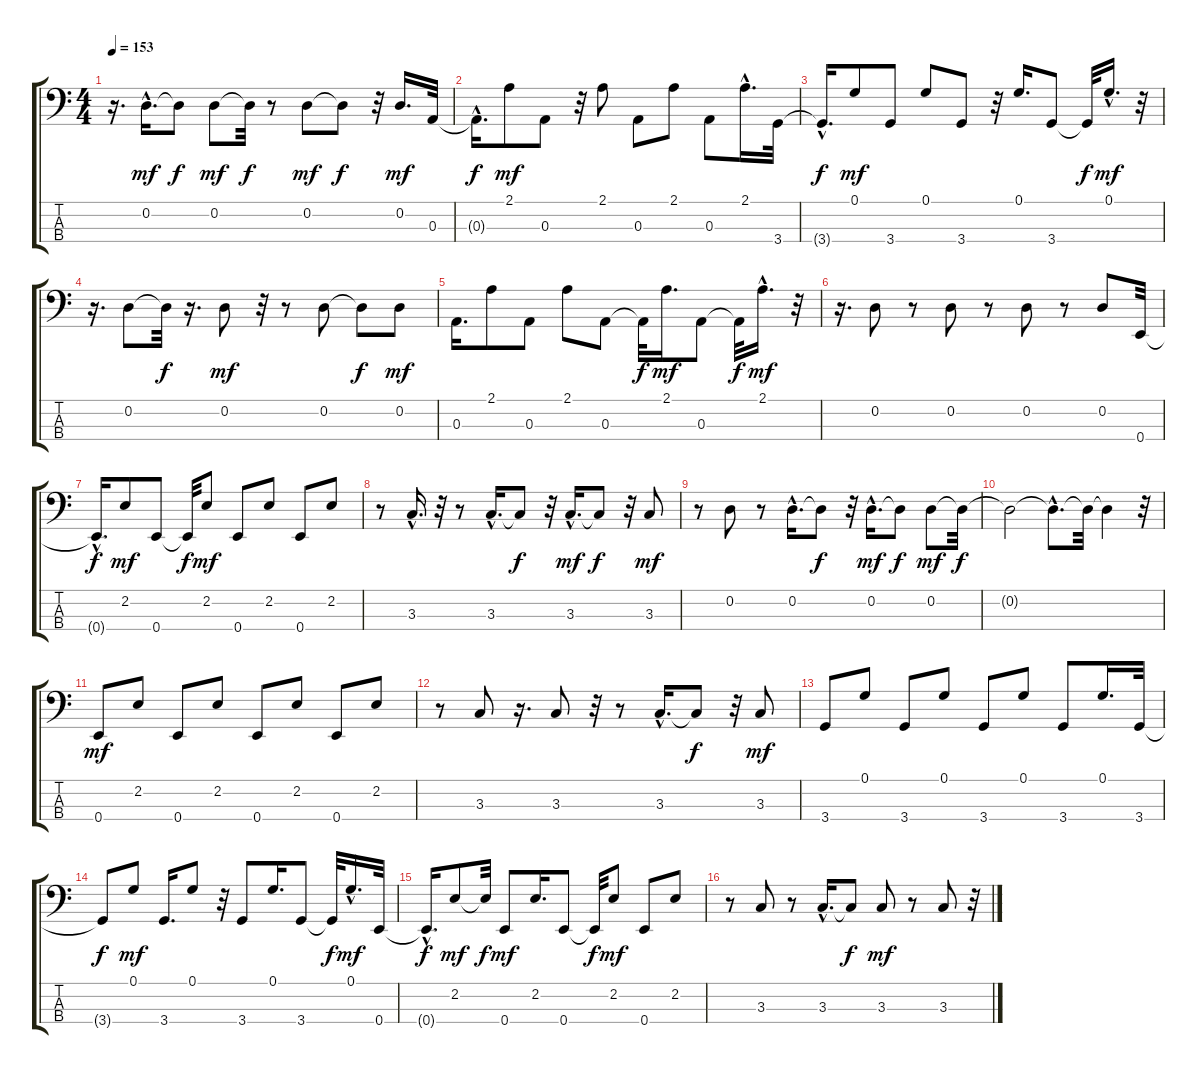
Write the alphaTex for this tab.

\track "" {instrument synthbass1}
\staff {score tabs}
\tuning (G2 D2 A1 E1) {hide}
\ts (4 4)
\tempo 153
\clef f4
\ks c
r.16{d dy f} 0.2{hac}.16{d dy mf} 0.2{t}.8{dy f} 0.2.8{dy mf} 0.2{t}.32{dy f} r.8 0.2.8{dy mf} 0.2{t}.8{dy f} r.32 0.2.16{d dy mf} 0.3.32 |
0.3{hac t}.16{d dy f} 2.1.8{dy mf} 0.3.8 r.32 2.1.8 0.3.8 2.1.8 0.3.8 2.1{hac}.16{d} 3.4.32 |
3.4{hac t}.16{d dy f} 0.1.8{dy mf} 3.4.8 0.1.8 3.4.8 r.32 0.1.16{d} 3.4.8 3.4{t}.32{dy f} 0.1{hac}.16{d dy mf} r.32 |
r.16{d} 0.2.8 0.2{t}.32{dy f} r.16{d} 0.2.8{dy mf} r.32 r.8 0.2.8 0.2{t}.8{dy f} 0.2.8{dy mf} |
0.3.16{d} 2.1.8 0.3.8 2.1.8 0.3.8 0.3{t}.32{dy f} 2.1.16{d dy mf} 0.3.8 0.3{t}.32{dy f} 2.1{hac}.16{d dy mf} r.32 |
r.16{d} 0.2.8 r.8 0.2.8 r.8 0.2.8 r.8 0.2.8 0.4.32 |
0.4{hac t}.16{d dy f} 2.2.8{dy mf} 0.4.8 0.4{t}.32{dy f} 2.2.8{dy mf} 0.4.8 2.2.8 0.4.8 2.2.8 |
r.8 3.3{hac}.16{d} r.32 r.8 3.3{hac}.16{d} 3.3{t}.8{dy f} r.32 3.3{hac}.16{d dy mf} 3.3{t}.8{dy f} r.32 3.3.8{dy mf} |
r.8 0.2.8 r.8 0.2{hac}.16{d} 0.2{t}.8{dy f} r.32 0.2{hac}.16{d dy mf} 0.2{t}.8{dy f} 0.2.8{dy mf} 0.2{t}.32{dy f} |
0.2{t}.2 0.2{hac t}.8{d} 0.2{t}.32 0.2{t}.4 r.32 |
0.4.8{dy mf} 2.2.8 0.4.8 2.2.8 0.4.8 2.2.8 0.4.8 2.2.8 |
r.8 3.3.8 r.16{d} 3.3.8 r.32 r.8 3.3{hac}.16{d} 3.3{t}.8{dy f} r.32 3.3.8{dy mf} |
3.4.8 0.1.8 3.4.8 0.1.8 3.4.8 0.1.8 3.4.8 0.1.16{d} 3.4.32 |
3.4{t}.8{dy f} 0.1.8{dy mf} 3.4.16{d} 0.1.8 r.32 3.4.8 0.1.16{d} 3.4.8 3.4{t}.32{dy f} 0.1{hac}.16{d dy mf} 0.4.32 |
0.4{hac t}.16{d dy f} 2.2.8{dy mf} 2.2{t}.32{dy f} 0.4.8{dy mf} 2.2.16{d} 0.4.8 0.4{t}.32{dy f} 2.2.8{dy mf} 0.4.8 2.2.8 |
r.8 3.3.8 r.8 3.3{hac}.16{d} 3.3{t}.8{dy f} 3.3.8{dy mf} r.8 3.3.8 r.32
